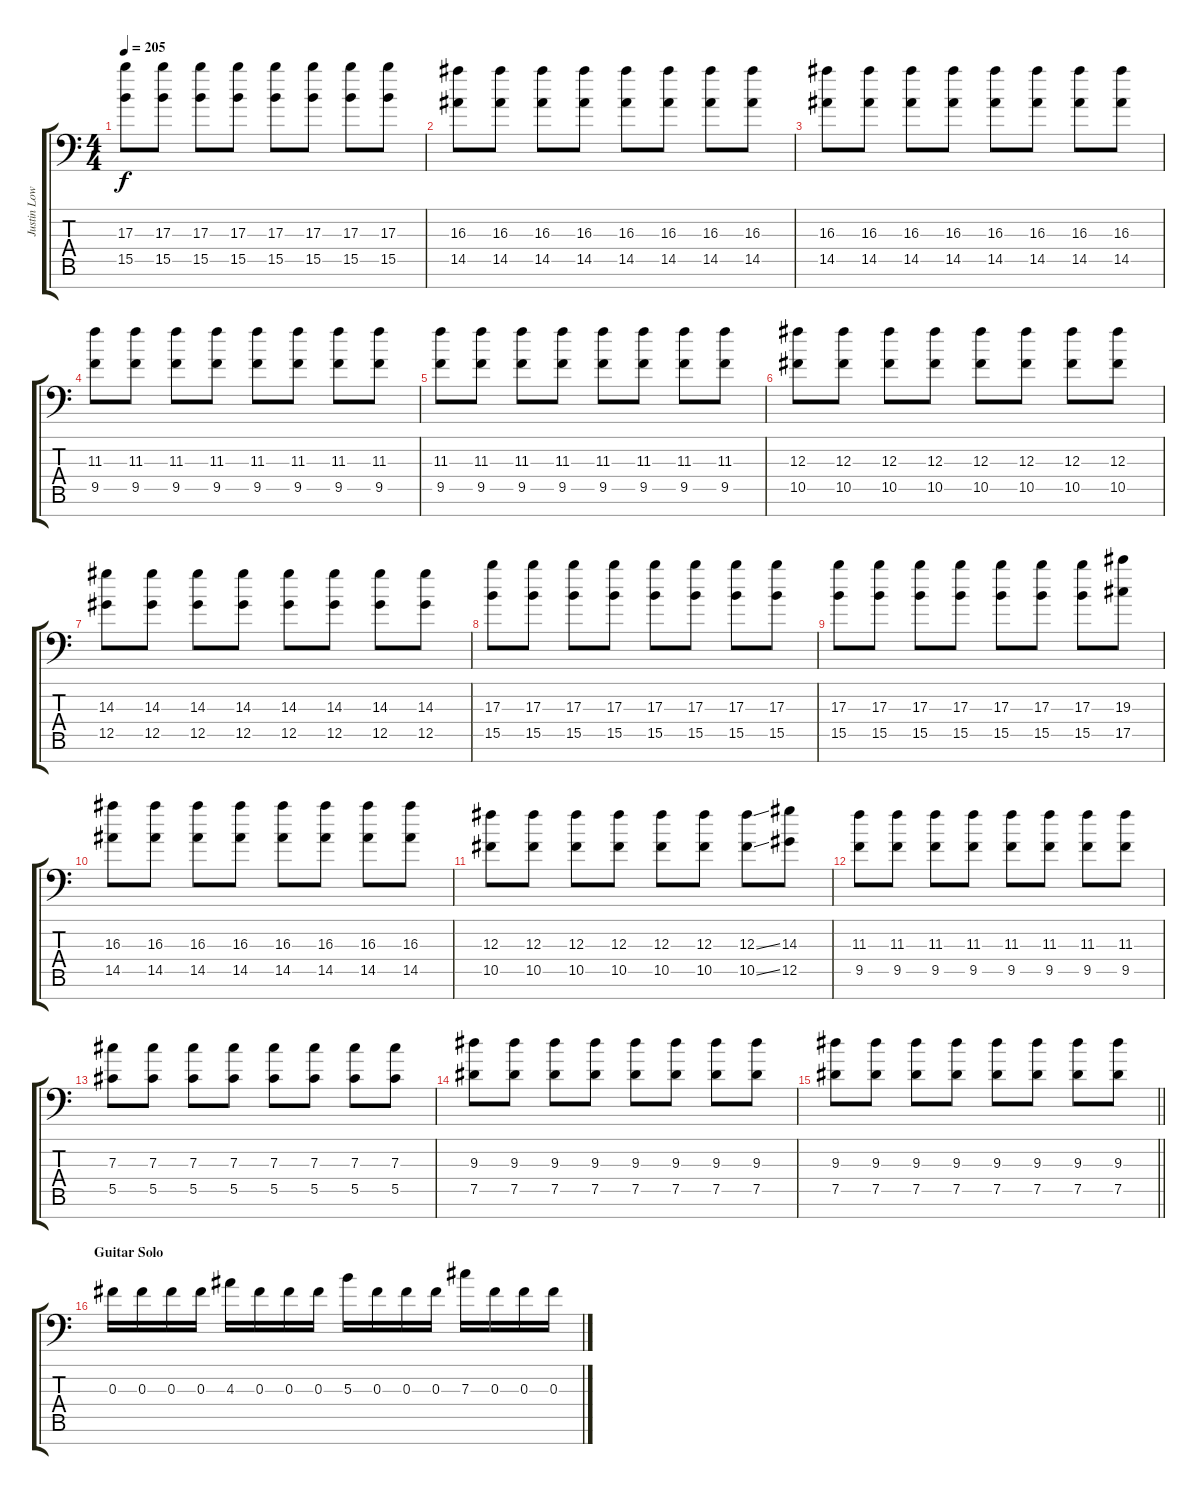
\track ("Justin Lowe" "Justin Low") {instrument distortionguitar}
\staff {score tabs}
\tuning (Eb4 Bb3 Gb3 Db3 Ab2 Eb2 Ab1) {hide}
\ts (4 4)
\tempo 205
\clef f4
\ks c
(17.3 15.5).8{dy f} (17.3 15.5).8 (17.3 15.5).8 (17.3 15.5).8 (17.3 15.5).8 (17.3 15.5).8 (17.3 15.5).8 (17.3 15.5).8 |
(16.3 14.5).8 (16.3 14.5).8 (16.3 14.5).8 (16.3 14.5).8 (16.3 14.5).8 (16.3 14.5).8 (16.3 14.5).8 (16.3 14.5).8 |
(16.3 14.5).8 (16.3 14.5).8 (16.3 14.5).8 (16.3 14.5).8 (16.3 14.5).8 (16.3 14.5).8 (16.3 14.5).8 (16.3 14.5).8 |
(11.3 9.5).8 (11.3 9.5).8 (11.3 9.5).8 (11.3 9.5).8 (11.3 9.5).8 (11.3 9.5).8 (11.3 9.5).8 (11.3 9.5).8 |
(11.3 9.5).8 (11.3 9.5).8 (11.3 9.5).8 (11.3 9.5).8 (11.3 9.5).8 (11.3 9.5).8 (11.3 9.5).8 (11.3 9.5).8 |
(12.3 10.5).8 (12.3 10.5).8 (12.3 10.5).8 (12.3 10.5).8 (12.3 10.5).8 (12.3 10.5).8 (12.3 10.5).8 (12.3 10.5).8 |
(14.3 12.5).8 (14.3 12.5).8 (14.3 12.5).8 (14.3 12.5).8 (14.3 12.5).8 (14.3 12.5).8 (14.3 12.5).8 (14.3 12.5).8 |
(17.3 15.5).8 (17.3 15.5).8 (17.3 15.5).8 (17.3 15.5).8 (17.3 15.5).8 (17.3 15.5).8 (17.3 15.5).8 (17.3 15.5).8 |
(17.3 15.5).8 (17.3 15.5).8 (17.3 15.5).8 (17.3 15.5).8 (17.3 15.5).8 (17.3 15.5).8 (17.3 15.5).8 (19.3 17.5).8 |
(16.3 14.5).8 (16.3 14.5).8 (16.3 14.5).8 (16.3 14.5).8 (16.3 14.5).8 (16.3 14.5).8 (16.3 14.5).8 (16.3 14.5).8 |
(12.3 10.5).8 (12.3 10.5).8 (12.3 10.5).8 (12.3 10.5).8 (12.3 10.5).8 (12.3 10.5).8 (12.3{ss} 10.5{ss}).8 (14.3 12.5).8 |
(11.3 9.5).8 (11.3 9.5).8 (11.3 9.5).8 (11.3 9.5).8 (11.3 9.5).8 (11.3 9.5).8 (11.3 9.5).8 (11.3 9.5).8 |
(7.3 5.5).8 (7.3 5.5).8 (7.3 5.5).8 (7.3 5.5).8 (7.3 5.5).8 (7.3 5.5).8 (7.3 5.5).8 (7.3 5.5).8 |
(9.3 7.5).8 (9.3 7.5).8 (9.3 7.5).8 (9.3 7.5).8 (9.3 7.5).8 (9.3 7.5).8 (9.3 7.5).8 (9.3 7.5).8 |
\barLineRight lightlight
(9.3 7.5).8 (9.3 7.5).8 (9.3 7.5).8 (9.3 7.5).8 (9.3 7.5).8 (9.3 7.5).8 (9.3 7.5).8 (9.3 7.5).8 |
\section ("" "Guitar Solo")
0.3.16 0.3.16 0.3.16 0.3.16 4.3.16 0.3.16 0.3.16 0.3.16 5.3.16 0.3.16 0.3.16 0.3.16 7.3.16 0.3.16 0.3.16 0.3.16
